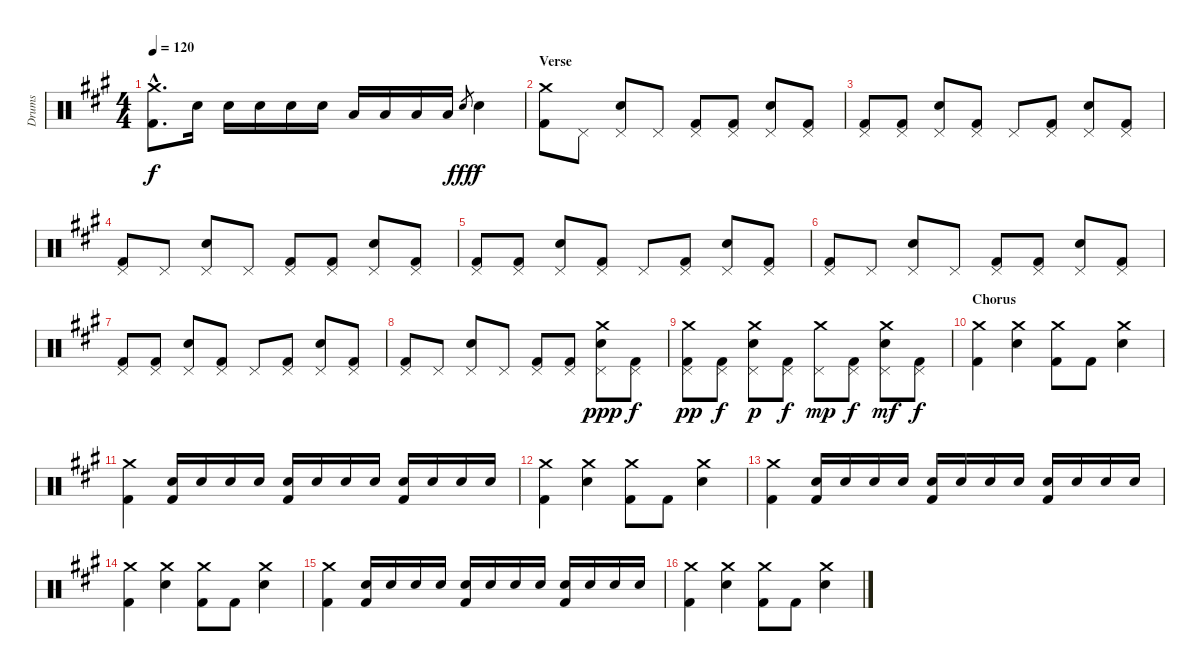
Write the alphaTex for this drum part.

\track ("Drums" "Drums") {instrument percussion}
\staff {score}
\articulation defaults
\ts (4 4)
\tempo 120
\clef neutral
\ks a
("Crash medium (hit)"{hac} "Kick (hit) 2"{hac}).8{d dy f} "Electric Snare (hit)".16 "Electric Snare (hit)".16 "Electric Snare (hit)".16 "Electric Snare (hit)".16 "Electric Snare (hit)".16 "Low Tom (hit)".16 "Low Tom (hit)".16 "Low Tom (hit)".16 "Low Tom (hit)".16 "Electric Snare (hit)".8{gr dy fff} "Electric Snare (hit)".4{dy f} |
\section ("" "Verse")
("Crash medium (hit)" "Kick (hit) 2").8 "Pedal Hi-Hat (hit)".8 ("Pedal Hi-Hat (hit)" "Electric Snare (hit)").8 "Pedal Hi-Hat (hit)".8 ("Pedal Hi-Hat (hit)" "Kick (hit) 2").8 ("Pedal Hi-Hat (hit)" "Kick (hit) 2").8 ("Pedal Hi-Hat (hit)" "Electric Snare (hit)").8 ("Pedal Hi-Hat (hit)" "Kick (hit) 2").8 |
("Pedal Hi-Hat (hit)" "Kick (hit) 2").8 ("Pedal Hi-Hat (hit)" "Kick (hit) 2").8 ("Pedal Hi-Hat (hit)" "Electric Snare (hit)").8 ("Pedal Hi-Hat (hit)" "Kick (hit) 2").8 "Pedal Hi-Hat (hit)".8 ("Pedal Hi-Hat (hit)" "Kick (hit) 2").8 ("Pedal Hi-Hat (hit)" "Electric Snare (hit)").8 ("Pedal Hi-Hat (hit)" "Kick (hit) 2").8 |
("Pedal Hi-Hat (hit)" "Kick (hit) 2").8 "Pedal Hi-Hat (hit)".8 ("Pedal Hi-Hat (hit)" "Electric Snare (hit)").8 "Pedal Hi-Hat (hit)".8 ("Pedal Hi-Hat (hit)" "Kick (hit) 2").8 ("Pedal Hi-Hat (hit)" "Kick (hit) 2").8 ("Pedal Hi-Hat (hit)" "Electric Snare (hit)").8 ("Pedal Hi-Hat (hit)" "Kick (hit) 2").8 |
("Pedal Hi-Hat (hit)" "Kick (hit) 2").8 ("Pedal Hi-Hat (hit)" "Kick (hit) 2").8 ("Pedal Hi-Hat (hit)" "Electric Snare (hit)").8 ("Pedal Hi-Hat (hit)" "Kick (hit) 2").8 "Pedal Hi-Hat (hit)".8 ("Pedal Hi-Hat (hit)" "Kick (hit) 2").8 ("Pedal Hi-Hat (hit)" "Electric Snare (hit)").8 ("Pedal Hi-Hat (hit)" "Kick (hit) 2").8 |
("Pedal Hi-Hat (hit)" "Kick (hit) 2").8 "Pedal Hi-Hat (hit)".8 ("Pedal Hi-Hat (hit)" "Electric Snare (hit)").8 "Pedal Hi-Hat (hit)".8 ("Pedal Hi-Hat (hit)" "Kick (hit) 2").8 ("Pedal Hi-Hat (hit)" "Kick (hit) 2").8 ("Pedal Hi-Hat (hit)" "Electric Snare (hit)").8 ("Pedal Hi-Hat (hit)" "Kick (hit) 2").8 |
("Pedal Hi-Hat (hit)" "Kick (hit) 2").8 ("Pedal Hi-Hat (hit)" "Kick (hit) 2").8 ("Pedal Hi-Hat (hit)" "Electric Snare (hit)").8 ("Pedal Hi-Hat (hit)" "Kick (hit) 2").8 "Pedal Hi-Hat (hit)".8 ("Pedal Hi-Hat (hit)" "Kick (hit) 2").8 ("Pedal Hi-Hat (hit)" "Electric Snare (hit)").8 ("Pedal Hi-Hat (hit)" "Kick (hit) 2").8 |
("Pedal Hi-Hat (hit)" "Kick (hit) 2").8 "Pedal Hi-Hat (hit)".8 ("Pedal Hi-Hat (hit)" "Electric Snare (hit)").8 "Pedal Hi-Hat (hit)".8 ("Pedal Hi-Hat (hit)" "Kick (hit) 2").8 ("Pedal Hi-Hat (hit)" "Kick (hit) 2").8 ("Pedal Hi-Hat (hit)" "Electric Snare (hit)" "Crash medium (hit)").8{dy ppp} ("Pedal Hi-Hat (hit)" "Kick (hit) 2").8{dy f} |
("Pedal Hi-Hat (hit)" "Kick (hit) 2" "Crash medium (hit)").8{dy pp} ("Pedal Hi-Hat (hit)" "Kick (hit) 2").8{dy f} ("Pedal Hi-Hat (hit)" "Electric Snare (hit)" "Crash medium (hit)").8{dy p} ("Pedal Hi-Hat (hit)" "Kick (hit) 2").8{dy f} ("Pedal Hi-Hat (hit)" "Crash medium (hit)").8{dy mp} ("Pedal Hi-Hat (hit)" "Kick (hit) 2").8{dy f} ("Pedal Hi-Hat (hit)" "Electric Snare (hit)" "Crash medium (hit)").8{dy mf} ("Pedal Hi-Hat (hit)" "Kick (hit) 2").8{dy f} |
\section ("" "Chorus")
("Crash medium (hit)" "Kick (hit) 2").4 ("Crash medium (hit)" "Electric Snare (hit)").4 ("Crash medium (hit)" "Kick (hit) 2").8 "Kick (hit) 2".8 ("Crash medium (hit)" "Electric Snare (hit)").4 |
("Crash medium (hit)" "Kick (hit) 2").4 ("Electric Snare (hit)" "Kick (hit) 2").16 "Electric Snare (hit)".16 "Electric Snare (hit)".16 "Electric Snare (hit)".16 ("Electric Snare (hit)" "Kick (hit) 2").16 "Electric Snare (hit)".16 "Electric Snare (hit)".16 "Electric Snare (hit)".16 ("Electric Snare (hit)" "Kick (hit) 2").16 "Electric Snare (hit)".16 "Electric Snare (hit)".16 "Electric Snare (hit)".16 |
("Crash medium (hit)" "Kick (hit) 2").4 ("Crash medium (hit)" "Electric Snare (hit)").4 ("Crash medium (hit)" "Kick (hit) 2").8 "Kick (hit) 2".8 ("Crash medium (hit)" "Electric Snare (hit)").4 |
("Crash medium (hit)" "Kick (hit) 2").4 ("Electric Snare (hit)" "Kick (hit) 2").16 "Electric Snare (hit)".16 "Electric Snare (hit)".16 "Electric Snare (hit)".16 ("Electric Snare (hit)" "Kick (hit) 2").16 "Electric Snare (hit)".16 "Electric Snare (hit)".16 "Electric Snare (hit)".16 ("Electric Snare (hit)" "Kick (hit) 2").16 "Electric Snare (hit)".16 "Electric Snare (hit)".16 "Electric Snare (hit)".16 |
("Crash medium (hit)" "Kick (hit) 2").4 ("Crash medium (hit)" "Electric Snare (hit)").4 ("Crash medium (hit)" "Kick (hit) 2").8 "Kick (hit) 2".8 ("Crash medium (hit)" "Electric Snare (hit)").4 |
("Crash medium (hit)" "Kick (hit) 2").4 ("Electric Snare (hit)" "Kick (hit) 2").16 "Electric Snare (hit)".16 "Electric Snare (hit)".16 "Electric Snare (hit)".16 ("Electric Snare (hit)" "Kick (hit) 2").16 "Electric Snare (hit)".16 "Electric Snare (hit)".16 "Electric Snare (hit)".16 ("Electric Snare (hit)" "Kick (hit) 2").16 "Electric Snare (hit)".16 "Electric Snare (hit)".16 "Electric Snare (hit)".16 |
("Crash medium (hit)" "Kick (hit) 2").4 ("Crash medium (hit)" "Electric Snare (hit)").4 ("Crash medium (hit)" "Kick (hit) 2").8 "Kick (hit) 2".8 ("Crash medium (hit)" "Electric Snare (hit)").4
